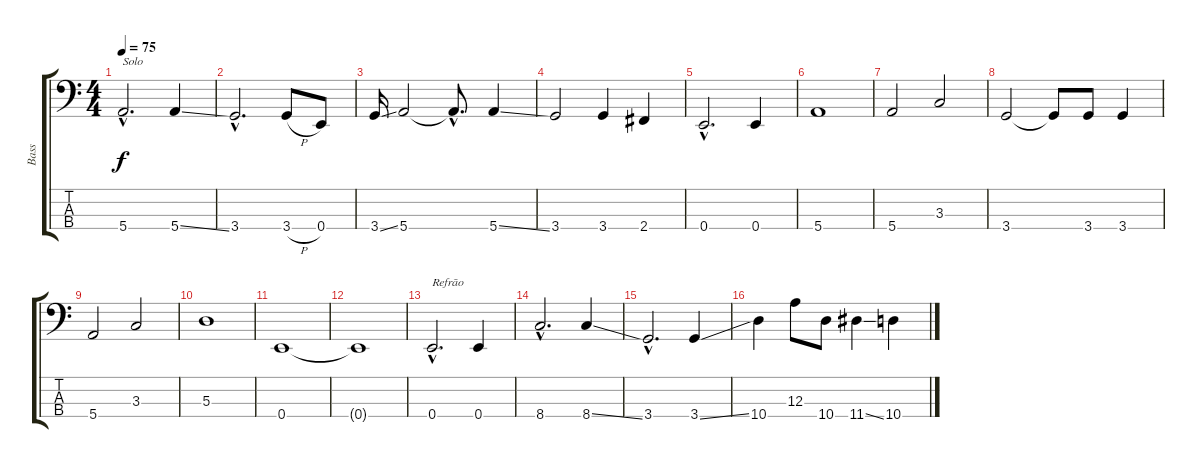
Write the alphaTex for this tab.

\track ("Bass" "Bass") {instrument fretlessbass}
\staff {score tabs}
\tuning (G2 D2 A1 E1) {hide}
\ts (4 4)
\tempo 75
\clef f4
\ks c
5.4{hac}.2{d txt "Solo" dy f} 5.4{ss}.4 |
3.4{hac}.2{d} 3.4{h}.8 0.4.8 |
3.4{ss}.16 5.4.2 5.4{hac t}.8{d} 5.4{ss}.4 |
3.4.2 3.4.4 2.4.4 |
0.4{hac}.2{d} 0.4.4 |
5.4.1 |
5.4.2 3.3.2 |
3.4.2 3.4{t}.8 3.4.8 3.4.4 |
5.4.2 3.3.2 |
5.3.1 |
0.4.1 |
0.4{t}.1 |
0.4{hac}.2{d txt "Refrão"} 0.4.4 |
8.4{hac}.2{d} 8.4{ss}.4 |
3.4{hac}.2{d} 3.4{ss}.4 |
10.4.4 12.3.8 10.4.8 11.4{ss}.4 10.4{ss}.4
